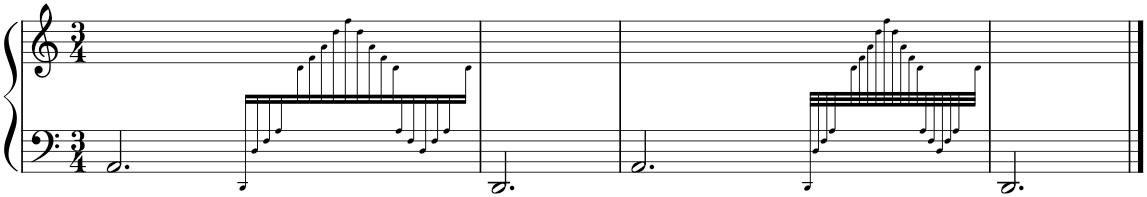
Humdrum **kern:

**kern	**kern
*part1	*part1
*staff2	*staff1
*I"Piano	*
*I'Pno.	*
*clefF4	*clefG2
*k[]	*k[]
*M3/4	*M3/4
=1	=1
*	*^
2.AA/	2.ryy	76%61ryy
*Xtuplet	*	*
76DD!/LL	4ryy	.
76D!/	.	.
76F!/	.	.
76A!/	.	.
76%9ryy	.	76d!\
.	.	76f!\
.	.	76a!\
.	.	76dd!\
.	.	76ff!\
.	.	76dd!\
.	.	76a!\
.	.	76f!\
.	.	76d!\
76A!/	.	76%5ryy
76F!/	.	.
76D!/	.	.
76F!/	.	.
76A!/	.	.
76ryy	.	76d!\JJ
*	*v	*v
=2	=2
2.DD/	2.ryy
4ryy	4ryy
=3	=3
*	*^
2.AA/	2ryy	76%59ryy
.	4ryy	.
152DDn!/LLL	8ryy	.
152D!/	.	.
152F!/	.	.
152A!/	.	.
152%9ryy	.	152d!\
.	.	152f!\
.	.	152a!\
.	.	152dd!\
.	.	152ff!\
.	.	152dd!\
.	.	152a!\
.	.	152f!\
.	.	152d!\
152A!/	.	152%5ryy
152F!/	.	.
152D!/	.	.
152F!/	.	.
152A!/	.	.
152ryy	.	152d!\JJJ
*	*v	*v
=4	=4
2.DD/	2.ryy
==	==
*-	*-
